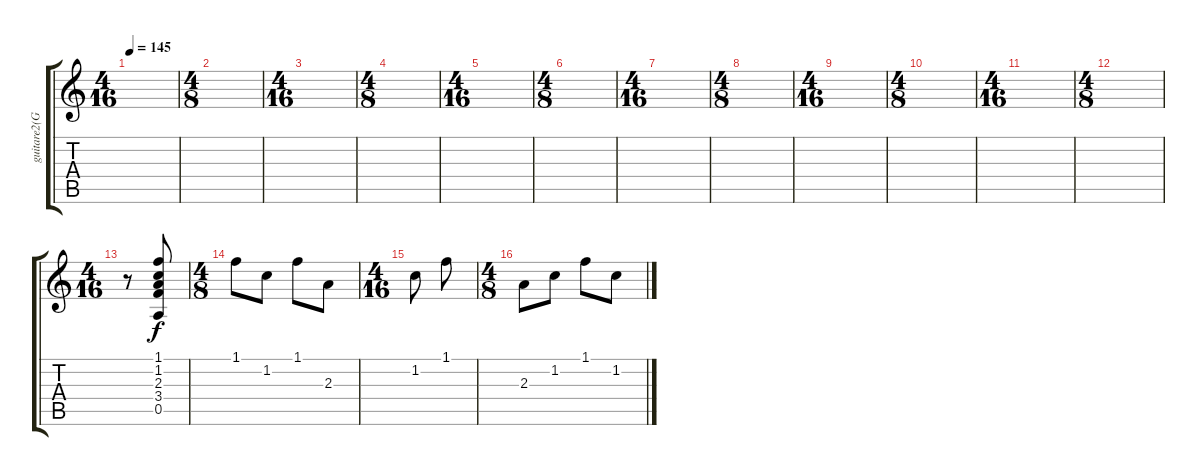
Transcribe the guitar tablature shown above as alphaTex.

\track ("guitare2(Granberg)" "guitare2(G") {instrument distortionguitar}
\staff {score tabs}
\tuning (E4 B3 G3 D3 A2 E2) {hide}
\ts (4 16)
\tempo 145
\clef g2
\ks c
|
\ts (4 8)
|
\ts (4 16)
|
\ts (4 8)
|
\ts (4 16)
|
\ts (4 8)
|
\ts (4 16)
|
\ts (4 8)
|
\ts (4 16)
|
\ts (4 8)
|
\ts (4 16)
|
\ts (4 8)
|
\ts (4 16)
r.8 (1.1 1.2 2.3 3.4 0.5).8{instrument electricguitarclean} |
\ts (4 8)
1.1.8 1.2.8 1.1.8 2.3.8 |
\ts (4 16)
1.2.8 1.1.8 |
\ts (4 8)
2.3.8 1.2.8 1.1.8 1.2.8
